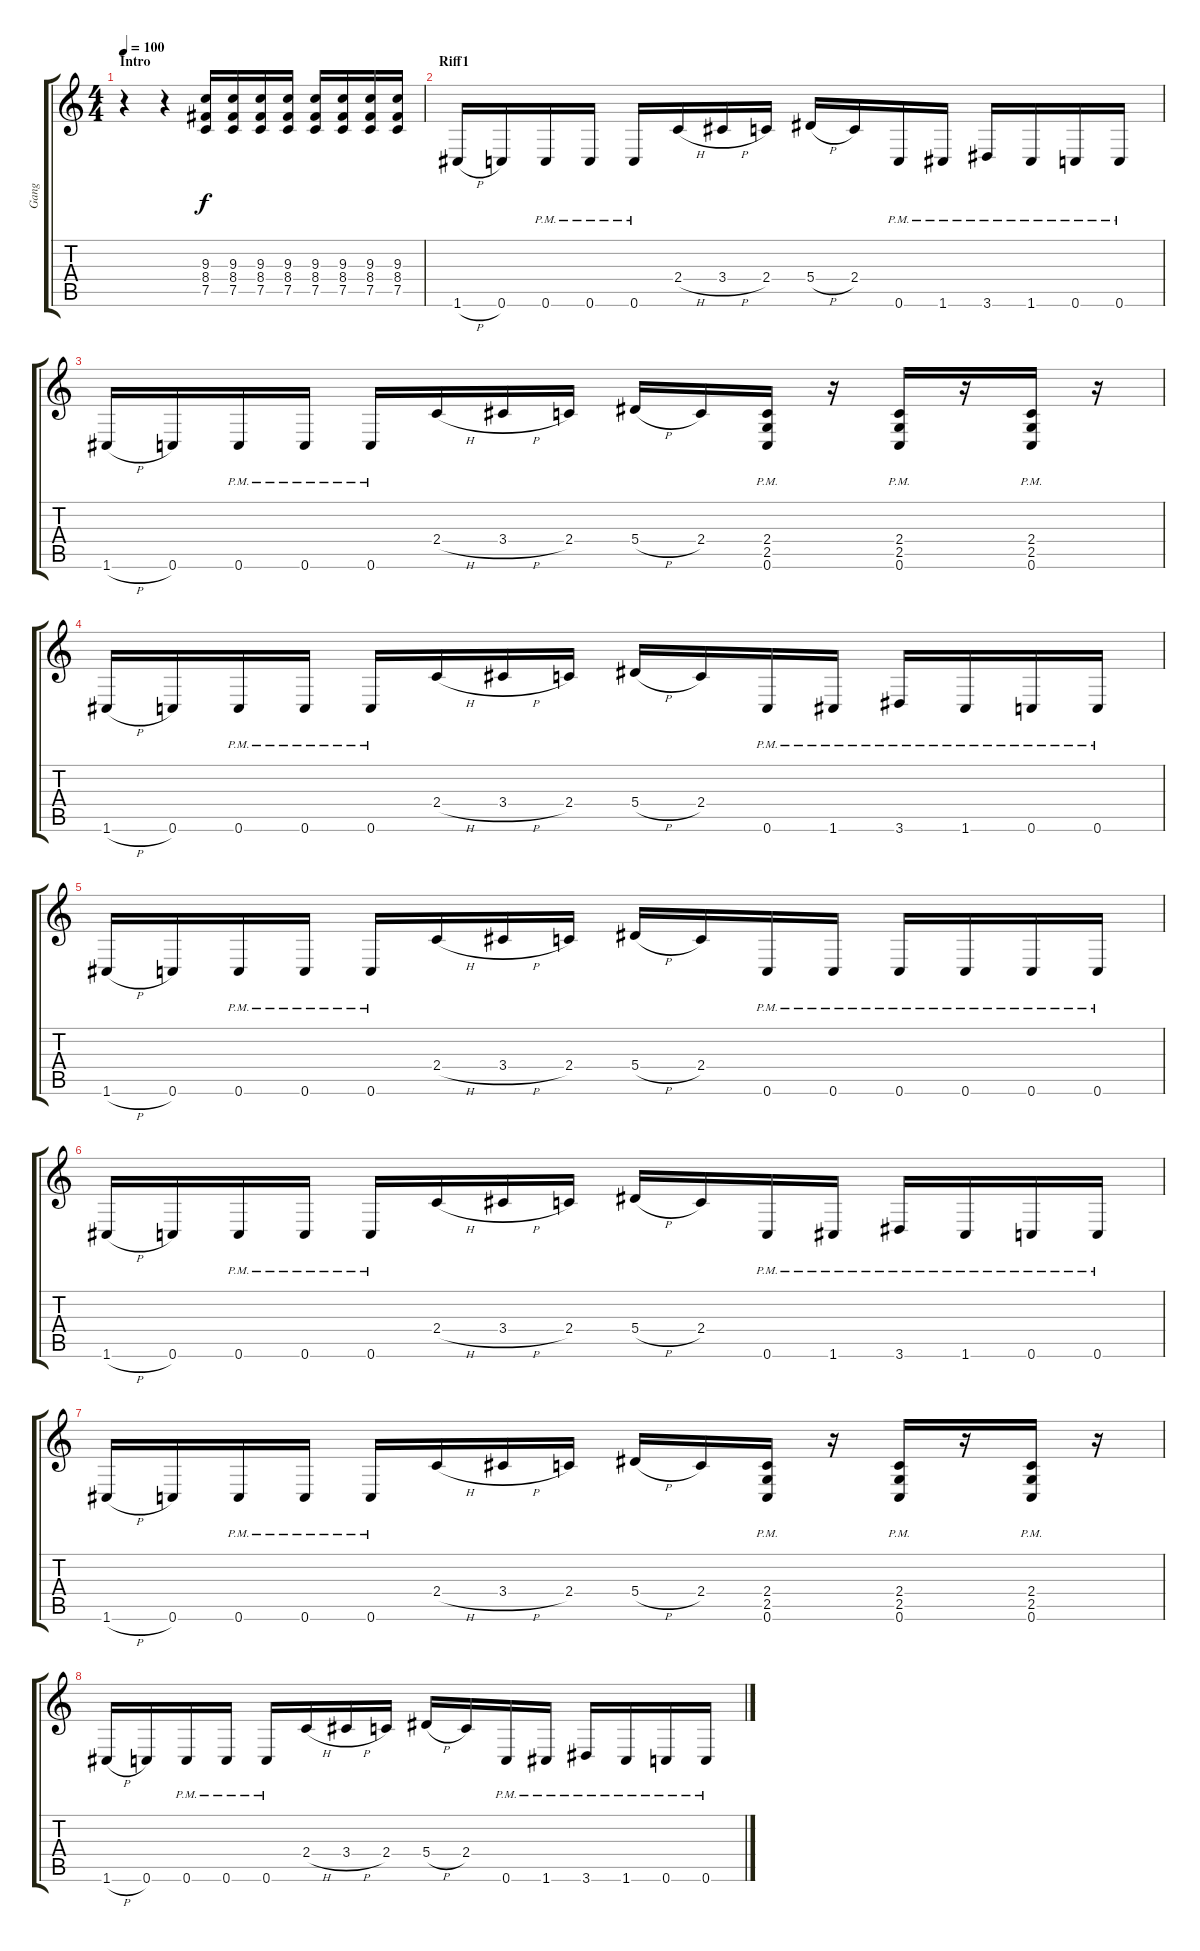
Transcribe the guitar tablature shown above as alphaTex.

\track ("Gang" "Gang") {instrument distortionguitar}
\staff {score tabs}
\tuning (C4 G3 Eb3 Bb2 F2 C2) {hide}
\ts (4 4)
\section ("" "Intro")
\tempo 100
\clef g2
\ks c
r.4{dy f instrument distortionguitar} r.4 (9.3 8.4 7.5).16 (9.3 8.4 7.5).16 (9.3 8.4 7.5).16 (9.3 8.4 7.5).16 (9.3 8.4 7.5).16 (9.3 8.4 7.5).16 (9.3 8.4 7.5).16 (9.3 8.4 7.5).16 |
\section ("" "Riff1")
1.6{h}.16 0.6.16 0.6{pm}.16 0.6{pm}.16 0.6{pm}.16 2.4{h}.16 3.4{h}.16 2.4.16 5.4{h}.16 2.4.16 0.6{pm}.16 1.6{pm}.16 3.6{pm}.16 1.6{pm}.16 0.6{pm}.16 0.6{pm}.16 |
1.6{h}.16 0.6.16 0.6{pm}.16 0.6{pm}.16 0.6{pm}.16 2.4{h}.16 3.4{h}.16 2.4.16 5.4{h}.16 2.4.16 (2.4 2.5 0.6{pm}).16 r.16 (2.4 2.5 0.6{pm}).16 r.16 (2.4 2.5 0.6{pm}).16 r.16 |
1.6{h}.16 0.6.16 0.6{pm}.16 0.6{pm}.16 0.6{pm}.16 2.4{h}.16 3.4{h}.16 2.4.16 5.4{h}.16 2.4.16 0.6{pm}.16 1.6{pm}.16 3.6{pm}.16 1.6{pm}.16 0.6{pm}.16 0.6{pm}.16 |
1.6{h}.16 0.6.16 0.6{pm}.16 0.6{pm}.16 0.6{pm}.16 2.4{h}.16 3.4{h}.16 2.4.16 5.4{h}.16 2.4.16 0.6{pm}.16 0.6{pm}.16 0.6{pm}.16 0.6{pm}.16 0.6{pm}.16 0.6{pm}.16 |
1.6{h}.16 0.6.16 0.6{pm}.16 0.6{pm}.16 0.6{pm}.16 2.4{h}.16 3.4{h}.16 2.4.16 5.4{h}.16 2.4.16 0.6{pm}.16 1.6{pm}.16 3.6{pm}.16 1.6{pm}.16 0.6{pm}.16 0.6{pm}.16 |
1.6{h}.16 0.6.16 0.6{pm}.16 0.6{pm}.16 0.6{pm}.16 2.4{h}.16 3.4{h}.16 2.4.16 5.4{h}.16 2.4.16 (2.4 2.5 0.6{pm}).16 r.16 (2.4 2.5 0.6{pm}).16 r.16 (2.4 2.5 0.6{pm}).16 r.16 |
1.6{h}.16 0.6.16 0.6{pm}.16 0.6{pm}.16 0.6{pm}.16 2.4{h}.16 3.4{h}.16 2.4.16 5.4{h}.16 2.4.16 0.6{pm}.16 1.6{pm}.16 3.6{pm}.16 1.6{pm}.16 0.6{pm}.16 0.6{pm}.16
